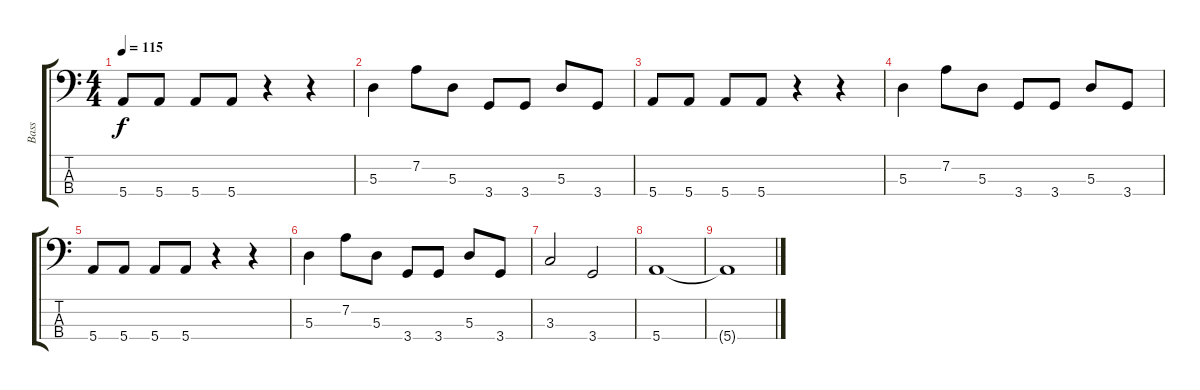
\track ("Bass" "Bass") {instrument electricbassfinger}
\staff {score tabs}
\tuning (G2 D2 A1 E1) {hide}
\ts (4 4)
\tempo 115
\clef f4
\ks c
5.4.8{dy f} 5.4.8 5.4.8 5.4.8 r.4 r.4 |
5.3.4 7.2.8 5.3.8 3.4.8 3.4.8 5.3.8 3.4.8 |
5.4.8 5.4.8 5.4.8 5.4.8 r.4 r.4 |
5.3.4 7.2.8 5.3.8 3.4.8 3.4.8 5.3.8 3.4.8 |
5.4.8 5.4.8 5.4.8 5.4.8 r.4 r.4 |
5.3.4 7.2.8 5.3.8 3.4.8 3.4.8 5.3.8 3.4.8 |
3.3.2 3.4.2 |
5.4.1 |
5.4{t}.1
